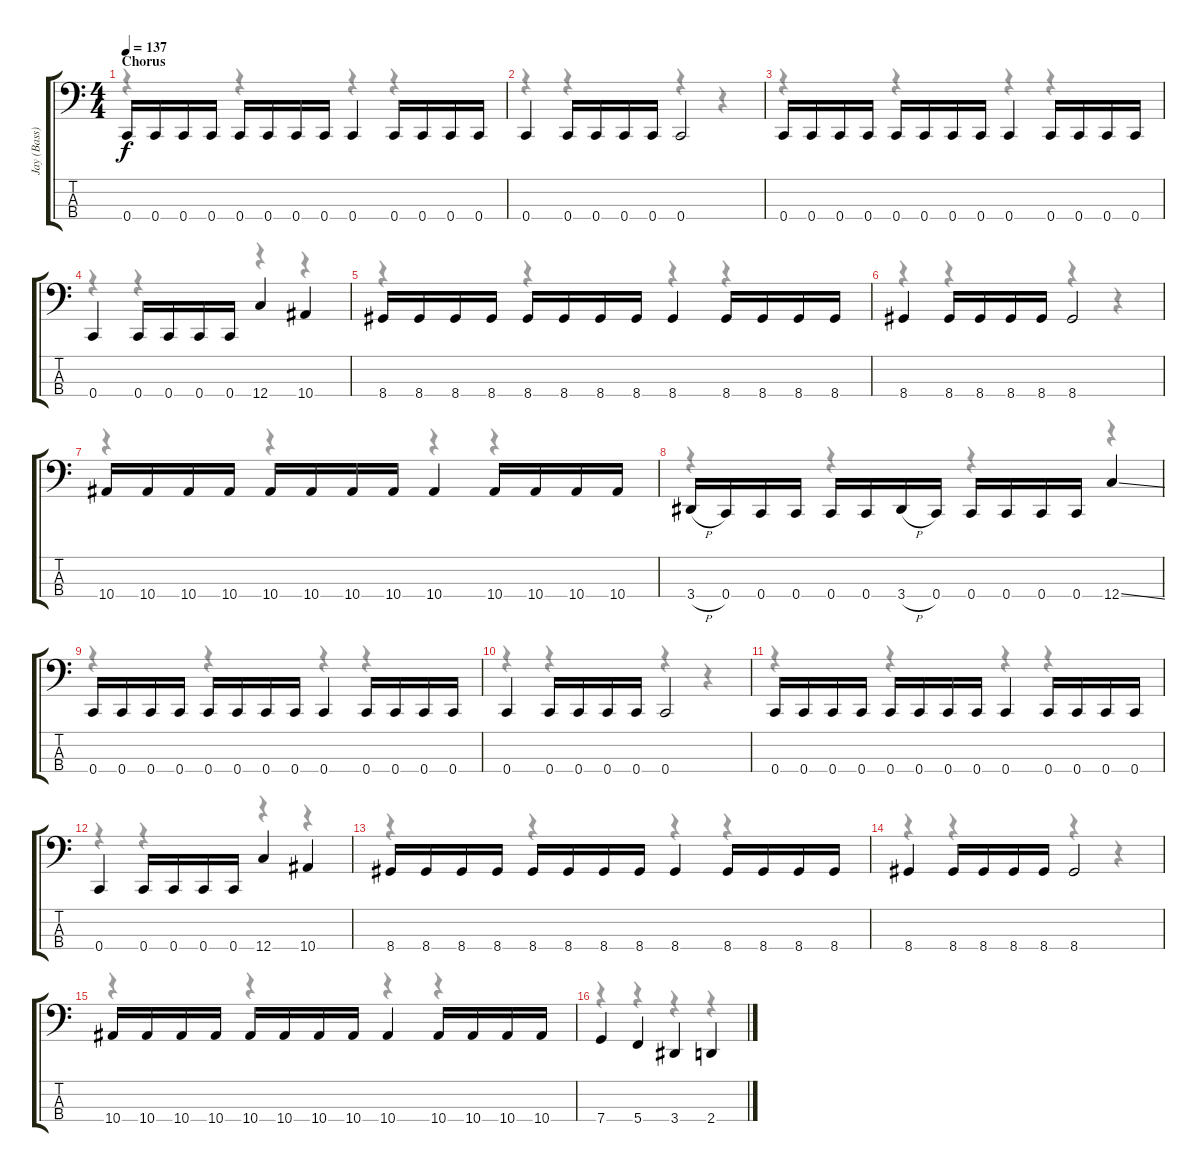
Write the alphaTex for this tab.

\track ("Jay (Bass)" "Jay (Bass)") {instrument electricbasspick}
\staff {score tabs}
\tuning (F2 C2 G1 C1) {hide}
\voice
\ts (4 4)
\section ("" "Chorus")
\tempo 137
\clef f4
\ks c
0.4.16{dy f} 0.4.16 0.4.16 0.4.16 0.4.16 0.4.16 0.4.16 0.4.16 0.4.4 0.4.16 0.4.16 0.4.16 0.4.16 |
0.4.4 0.4.16 0.4.16 0.4.16 0.4.16 0.4.2 |
0.4.16 0.4.16 0.4.16 0.4.16 0.4.16 0.4.16 0.4.16 0.4.16 0.4.4 0.4.16 0.4.16 0.4.16 0.4.16 |
0.4.4 0.4.16 0.4.16 0.4.16 0.4.16 12.4.4 10.4.4 |
8.4.16 8.4.16 8.4.16 8.4.16 8.4.16 8.4.16 8.4.16 8.4.16 8.4.4 8.4.16 8.4.16 8.4.16 8.4.16 |
8.4.4 8.4.16 8.4.16 8.4.16 8.4.16 8.4.2 |
10.4.16 10.4.16 10.4.16 10.4.16 10.4.16 10.4.16 10.4.16 10.4.16 10.4.4 10.4.16 10.4.16 10.4.16 10.4.16 |
3.4{h}.16 0.4.16 0.4.16 0.4.16 0.4.16 0.4.16 3.4{h}.16 0.4.16 0.4.16 0.4.16 0.4.16 0.4.16 12.4{ss}.4 |
0.4.16 0.4.16 0.4.16 0.4.16 0.4.16 0.4.16 0.4.16 0.4.16 0.4.4 0.4.16 0.4.16 0.4.16 0.4.16 |
0.4.4 0.4.16 0.4.16 0.4.16 0.4.16 0.4.2 |
0.4.16 0.4.16 0.4.16 0.4.16 0.4.16 0.4.16 0.4.16 0.4.16 0.4.4 0.4.16 0.4.16 0.4.16 0.4.16 |
0.4.4 0.4.16 0.4.16 0.4.16 0.4.16 12.4.4 10.4.4 |
8.4.16 8.4.16 8.4.16 8.4.16 8.4.16 8.4.16 8.4.16 8.4.16 8.4.4 8.4.16 8.4.16 8.4.16 8.4.16 |
8.4.4 8.4.16 8.4.16 8.4.16 8.4.16 8.4.2 |
10.4.16 10.4.16 10.4.16 10.4.16 10.4.16 10.4.16 10.4.16 10.4.16 10.4.4 10.4.16 10.4.16 10.4.16 10.4.16 |
7.4.4 5.4.4 3.4.4 2.4.4
\voice
\clef f4
\ottava regular
\simile none
\ks c
r.4{dy f} r.4 r.4 r.4 |
r.4 r.4 r.4 r.4 |
r.4 r.4 r.4 r.4 |
r.4 r.4 r.4 r.4 |
r.4 r.4 r.4 r.4 |
r.4 r.4 r.4 r.4 |
r.4 r.4 r.4 r.4 |
r.4 r.4 r.4 r.4 |
r.4 r.4 r.4 r.4 |
r.4 r.4 r.4 r.4 |
r.4 r.4 r.4 r.4 |
r.4 r.4 r.4 r.4 |
r.4 r.4 r.4 r.4 |
r.4 r.4 r.4 r.4 |
r.4 r.4 r.4 r.4 |
r.4 r.4 r.4 r.4
